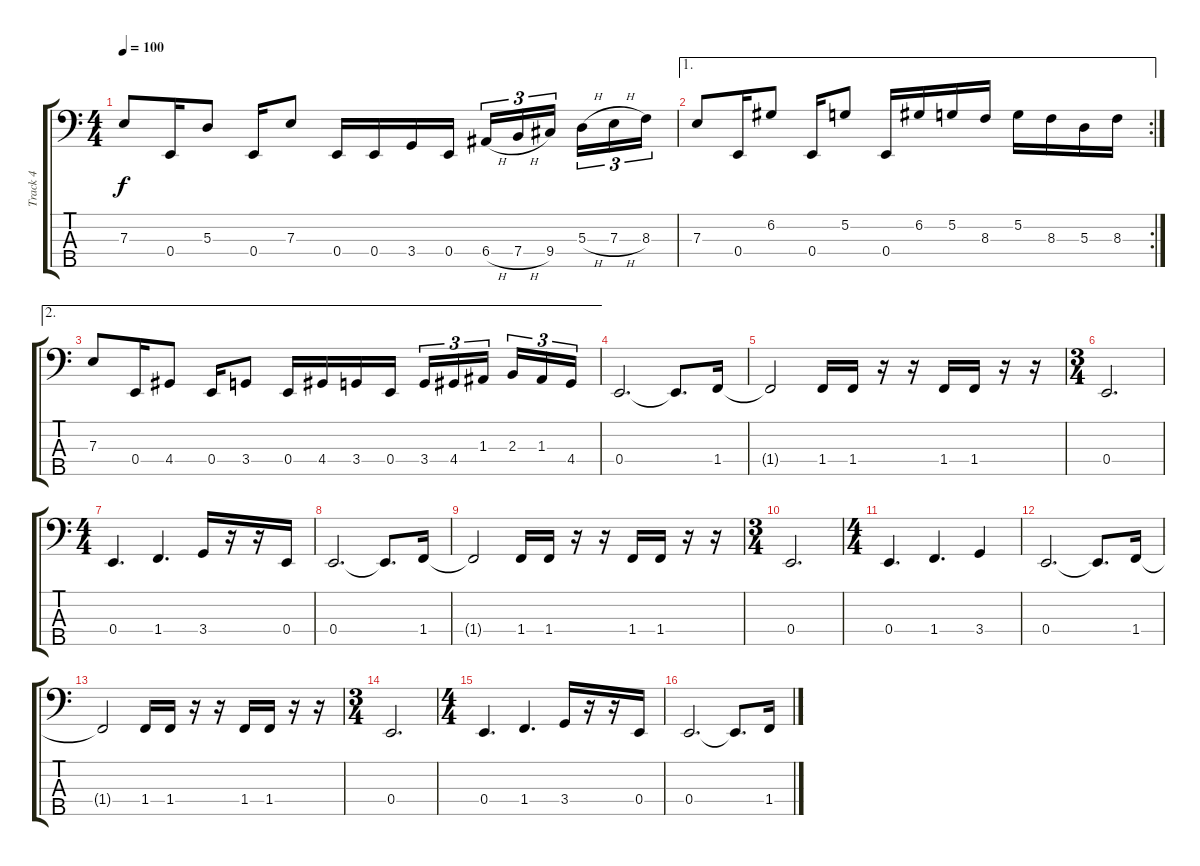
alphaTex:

\track ("Track 4" "Track 4") {instrument electricbassfinger}
\staff {score tabs}
\tuning (G2 D2 A1 E1 B0) {hide}
\ts (4 4)
\tempo 100
\clef f4
\ks c
7.3.8{dy f} 0.4.16 5.3.8 0.4.16 7.3.8 0.4.16 0.4.16 3.4.16 0.4.16 6.4{h}.16{tu (3 2)} 7.4{h}.16{tu (3 2)} 9.4.16{tu (3 2) beam splitsecondary} 5.3{h}.16{tu (3 2)} 7.3{h}.16{tu (3 2)} 8.3.16{tu (3 2)} |
\ae 1
\rc 2
7.3.8 0.4.16 6.2.8 0.4.16 5.2.8 0.4.16 6.2.16 5.2.16 8.3.16 5.2.16 8.3.16 5.3.16 8.3.16 |
\ae 2
7.3.8 0.4.16 4.4.8 0.4.16 3.4.8 0.4.16 4.4.16 3.4.16 0.4.16 3.4.16{tu (3 2)} 4.4.16{tu (3 2)} 1.3.16{tu (3 2) beam splitsecondary} 2.3.16{tu (3 2)} 1.3.16{tu (3 2)} 4.4.16{tu (3 2)} |
0.4.2{d} 0.4{t}.8{d} 1.4.16 |
1.4{t}.2 1.4.16 1.4.16 r.16 r.16 1.4.16 1.4.16 r.16 r.16 |
\ts (3 4)
0.4.2{d} |
\ts (4 4)
0.4.4{d} 1.4.4{d} 3.4.16 r.16 r.16 0.4.16 |
0.4.2{d} 0.4{t}.8{d} 1.4.16 |
1.4{t}.2 1.4.16 1.4.16 r.16 r.16 1.4.16 1.4.16 r.16 r.16 |
\ts (3 4)
0.4.2{d} |
\ts (4 4)
0.4.4{d} 1.4.4{d} 3.4.4 |
0.4.2{d} 0.4{t}.8{d} 1.4.16 |
1.4{t}.2 1.4.16 1.4.16 r.16 r.16 1.4.16 1.4.16 r.16 r.16 |
\ts (3 4)
0.4.2{d} |
\ts (4 4)
0.4.4{d} 1.4.4{d} 3.4.16 r.16 r.16 0.4.16 |
0.4.2{d} 0.4{t}.8{d} 1.4.16
